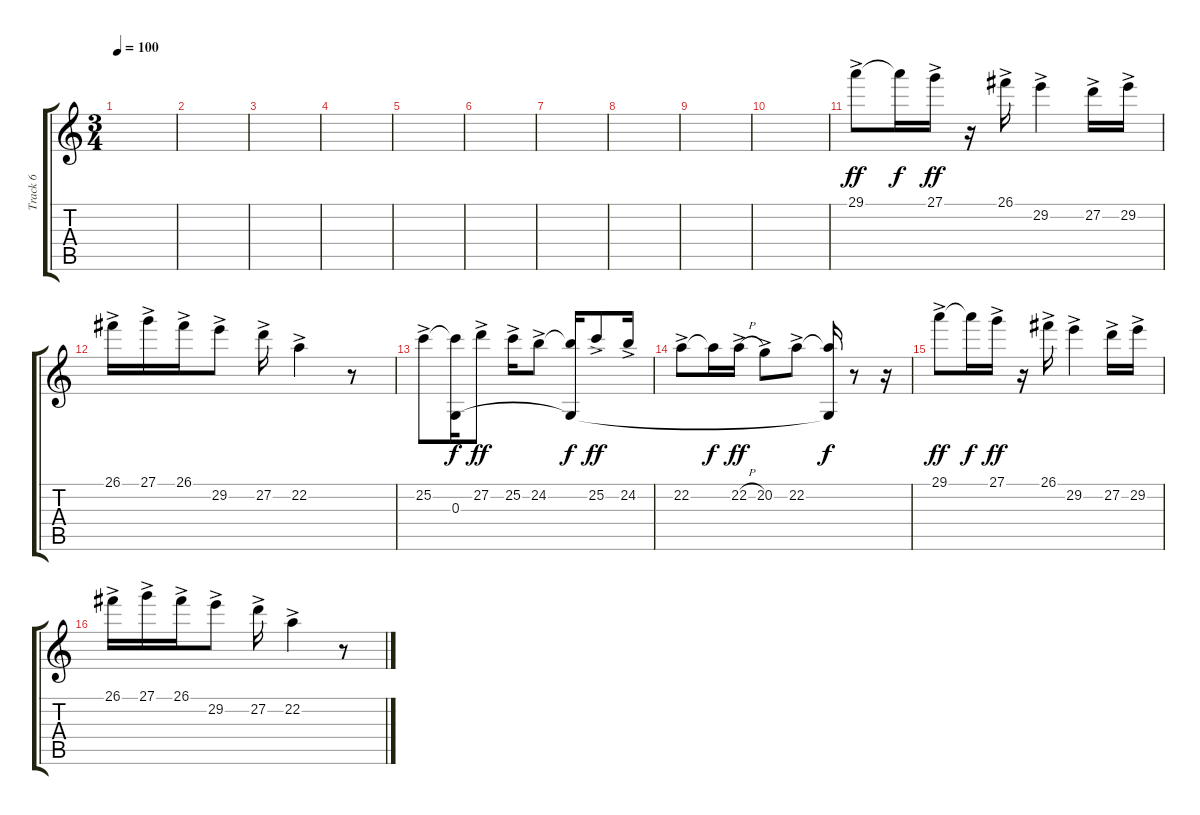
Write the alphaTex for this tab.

\track ("Track 6" "Track 6") {instrument flute}
\staff {score tabs}
\tuning (E4 B3 G3 D3 A2 E2) {hide}
\ts (3 4)
\tempo 100
\clef g2
\ks c
|
|
|
|
|
|
|
|
|
|
29.1{ac}.8{dy ff} 29.1{t}.16{dy f} 27.1{ac}.16{dy ff} r.16 26.1{ac}.16 29.2{ac}.4 27.2{ac}.16 29.2{ac}.16 |
26.1{ac}.16 27.1{ac}.16 26.1{ac}.16 29.2{ac}.8 27.2{ac}.16 22.2{ac}.4 r.8 |
25.2{ac}.8 (25.2{t} 0.3).16{dy f} 27.2{ac}.8{dy ff} 25.2{ac}.16 24.2{ac}.8 (24.2{t} 0.3{t}).16{dy f} 25.2{ac}.8{dy ff} 24.2{ac}.16 |
22.2{ac}.8 22.2{t}.16{dy f} 22.2{h ac}.16{dy ff} 20.2{ac}.8 22.2{ac}.8 (22.2{t} 0.3{t}).16{dy f} r.8 r.16 |
29.1{ac}.8{dy ff} 29.1{t}.16{dy f} 27.1{ac}.16{dy ff} r.16 26.1{ac}.16 29.2{ac}.4 27.2{ac}.16 29.2{ac}.16 |
26.1{ac}.16 27.1{ac}.16 26.1{ac}.16 29.2{ac}.8 27.2{ac}.16 22.2{ac}.4 r.8
